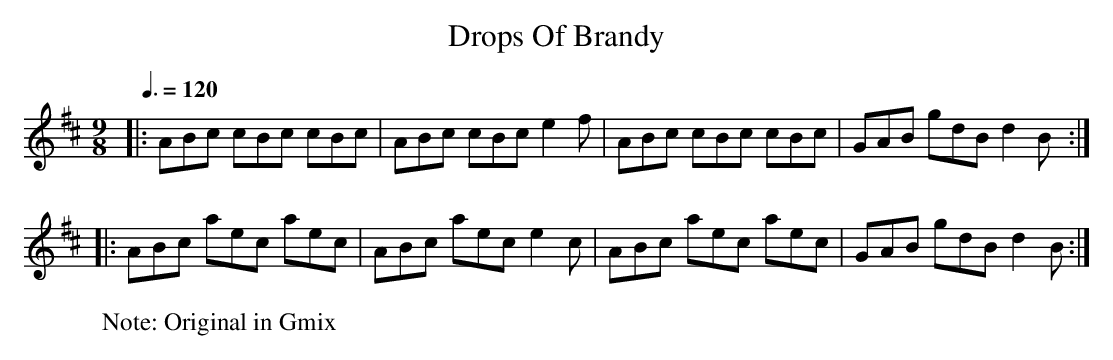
X:1
T:Drops Of Brandy
M:9/8
L:1/8
Q:3/8=120
K:Amix
|: ABc cBc cBc | ABc cBc e2f | ABc cBc cBc | GAB gdB d2B :|
|: ABc aec aec | ABc aec e2c | ABc aec aec | GAB gdB d2B :|
W:Note: Original in Gmix
